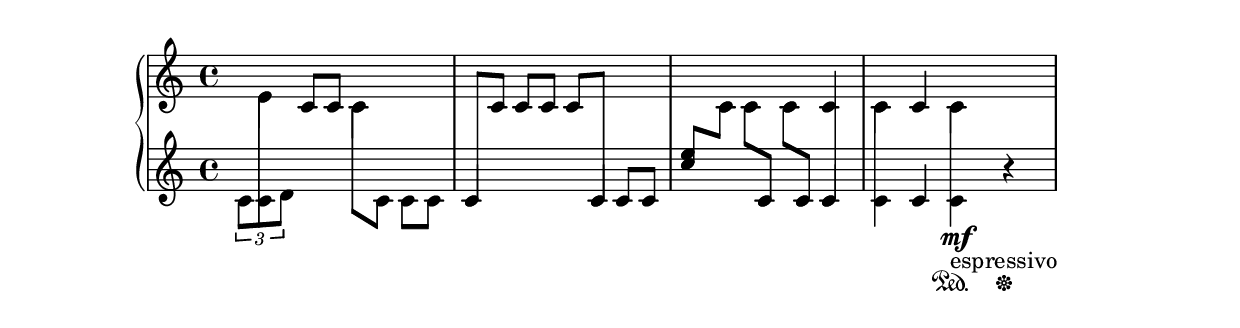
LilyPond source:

%
% Created (24/01/2020) by Paolo-Prete.
% This file is part of Spontini-Editor project.
%
% Spontini-Editor is free software: you can redistribute it and/or modify
% it under the terms of the GNU General Public License as published by
% the Free Software Foundation, either version 3 of the License, or
% (at your option) any later version.
% Spontini-Editor is distributed in the hope that it will be useful,
% but WITHOUT ANY WARRANTY; without even the implied warranty of
% MERCHANTABILITY or FITNESS FOR A PARTICULAR PURPOSE.  See the
% GNU General Public License for more details.
%
% You should have received a copy of the GNU General Public License
% along with Spontini-Editor. If not, see <http://www.gnu.org/licenses/>.
%

\include "../lib/ly/tabular-functions.ly"
\version "2.19.84"

upper = {

% Use a combination of "\hiddenTuplet" and "\tupletDown/Up"
\easyCrossStaff %TMODE
  { \CS \hiddenTuplet 3/2 { s8 \CS e' \CS s }   \CS }
  { \CS \tupletDown 3/2 { c'8[ \CS c' \CS d'] } \CS }
#'( \CS D                      \CS -  \CS -     \CS )

\easyCrossStaff %TMODE
  { \CS c'8[ \CS c'] \CS }
  { \CS s8   \CS s   \CS }
#'( \CS N    \CS -   \CS )

\easyCrossStaff %TMODE
  { \CS c'8 \CS s   \CS }
  { \CS s8[ \CS c'] \CS }
#'( \CS D   \CS -   \CS )

\easyCrossStaff %TMODE
  { \CS s     \CS s   \CS }
  { \CS c'8_[ \CS c'] \CS }
#'( \CS N     \CS -   \CS )

\easyCrossStaff %TMODE
  { \CS s8[ \CS c'] \CS }
  { \CS c'8 \CS s   \CS }
#'( \CS U   \CS -   \CS )

\easyCrossStaff %TMODE
  { \CS c'8[ \CS c'] \CS }
  { \CS s8   \CS s   \CS }
#'( \CS N    \CS -   \CS )

\easyCrossStaff %TMODE
  { \CS c'8[ \CS s] \CS }
  { \CS s8   \CS c' \CS }
#'( \CS U    \CS -  \CS )

\easyCrossStaff %TMODE
  { \CS s    \CS s   \CS }
  { \CS c'8[ \CS c'] \CS }
#'( \CS N    \CS -   \CS )

\easyCrossStaff %TMODE
  { \CS s8          \CS c'] \CS }
  { \CS <c'' e''>8[ \CS s   \CS }
#'( \CS C           \CS -   \CS )

\easyCrossStaff %TMODE
  { \CS c'8[ \CS s   \CS }
  { \CS s8   \CS c'] \CS }
#'( \CS C    \CS -   \CS )

\easyCrossStaff %TMODE
  { \CS c'8[ \CS s   \CS c'4 \CS c' \CS c' \CS }
  { \CS s8   \CS c'] \CS c'4 \CS c' \CS c' \CS }
#'( \CS C    \CS -   \CS U   \CS D  \CS N  \CS )

%----------------%
% START __VARS__ %
%----------------%

#(define v2 #{
\sustainOff
#})

#(define v1 #{
\sustainOn\mf_"espressivo"
#})

%----------------%
% END __VARS__   %
%----------------%

\easyCrossStaff %TMODE
  { \CS c'4     \CS s     \CS }
  { \CS c'4 $v1 \CS r $v2 \CS }
#'( \CS D       \CS -     \CS )

} %end upper
lower = { }

\include "../lib/ly/piano-template.ly"